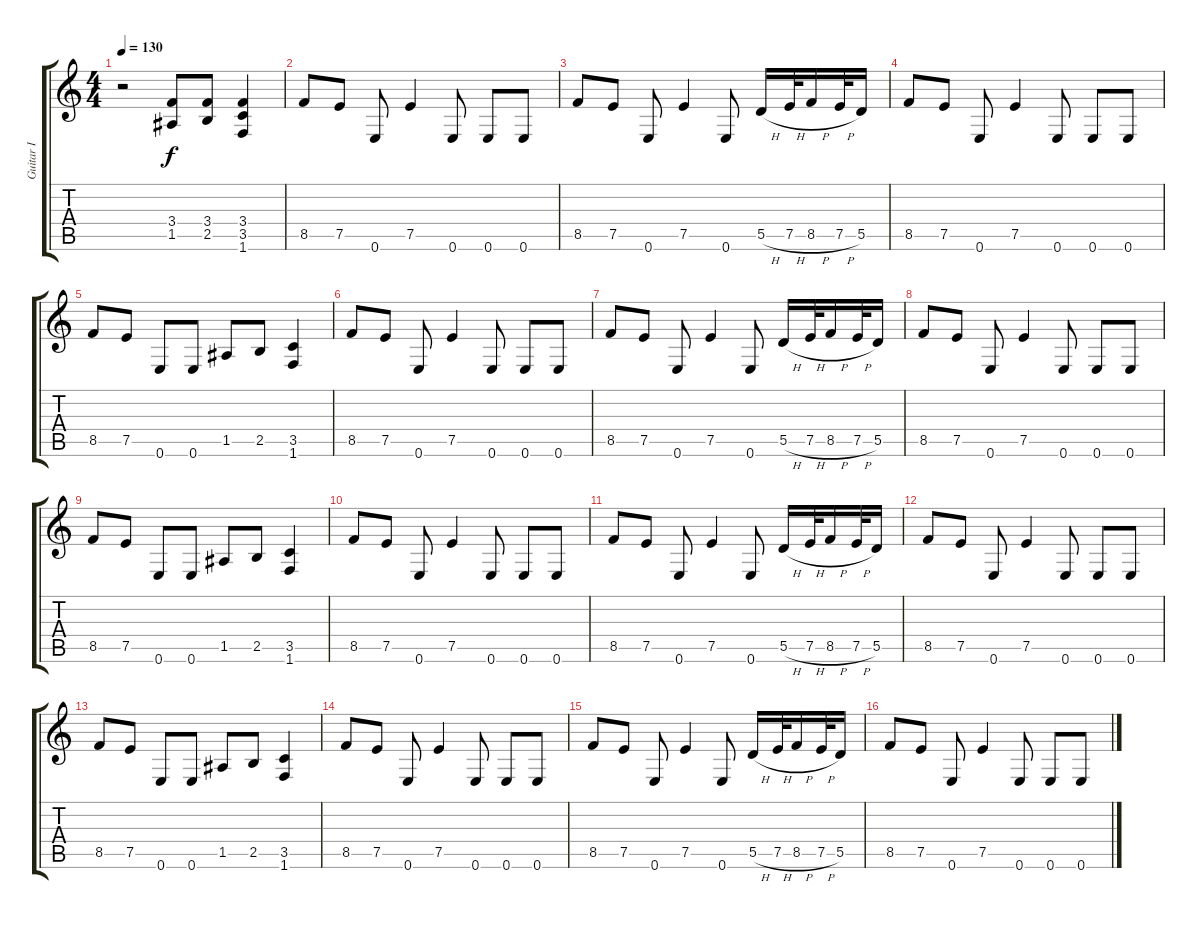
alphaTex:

\track ("Guitar I" "Guitar I") {instrument overdrivenguitar}
\staff {score tabs}
\tuning (E4 B3 G3 D3 A2 E2) {hide}
\ts (4 4)
\tempo 130
\clef g2
\ks c
r.2{dy f} (3.4 1.5).8 (3.4 2.5).8 (3.4 3.5 1.6).4 |
8.5.8 7.5.8 0.6.8 7.5.4 0.6.8 0.6.8 0.6.8 |
8.5.8 7.5.8 0.6.8 7.5.4 0.6.8 5.5{h}.16 7.5{h}.32 8.5{h}.16 7.5{h}.32 5.5.16 |
8.5.8 7.5.8 0.6.8 7.5.4 0.6.8 0.6.8 0.6.8 |
8.5.8 7.5.8 0.6.8 0.6.8 1.5.8 2.5.8 (3.5 1.6).4 |
8.5.8 7.5.8 0.6.8 7.5.4 0.6.8 0.6.8 0.6.8 |
8.5.8 7.5.8 0.6.8 7.5.4 0.6.8 5.5{h}.16 7.5{h}.32 8.5{h}.16 7.5{h}.32 5.5.16 |
8.5.8 7.5.8 0.6.8 7.5.4 0.6.8 0.6.8 0.6.8 |
8.5.8 7.5.8 0.6.8 0.6.8 1.5.8 2.5.8 (3.5 1.6).4 |
8.5.8 7.5.8 0.6.8 7.5.4 0.6.8 0.6.8 0.6.8 |
8.5.8 7.5.8 0.6.8 7.5.4 0.6.8 5.5{h}.16 7.5{h}.32 8.5{h}.16 7.5{h}.32 5.5.16 |
8.5.8 7.5.8 0.6.8 7.5.4 0.6.8 0.6.8 0.6.8 |
8.5.8 7.5.8 0.6.8 0.6.8 1.5.8 2.5.8 (3.5 1.6).4 |
8.5.8 7.5.8 0.6.8 7.5.4 0.6.8 0.6.8 0.6.8 |
8.5.8 7.5.8 0.6.8 7.5.4 0.6.8 5.5{h}.16 7.5{h}.32 8.5{h}.16 7.5{h}.32 5.5.16 |
8.5.8 7.5.8 0.6.8 7.5.4 0.6.8 0.6.8 0.6.8
